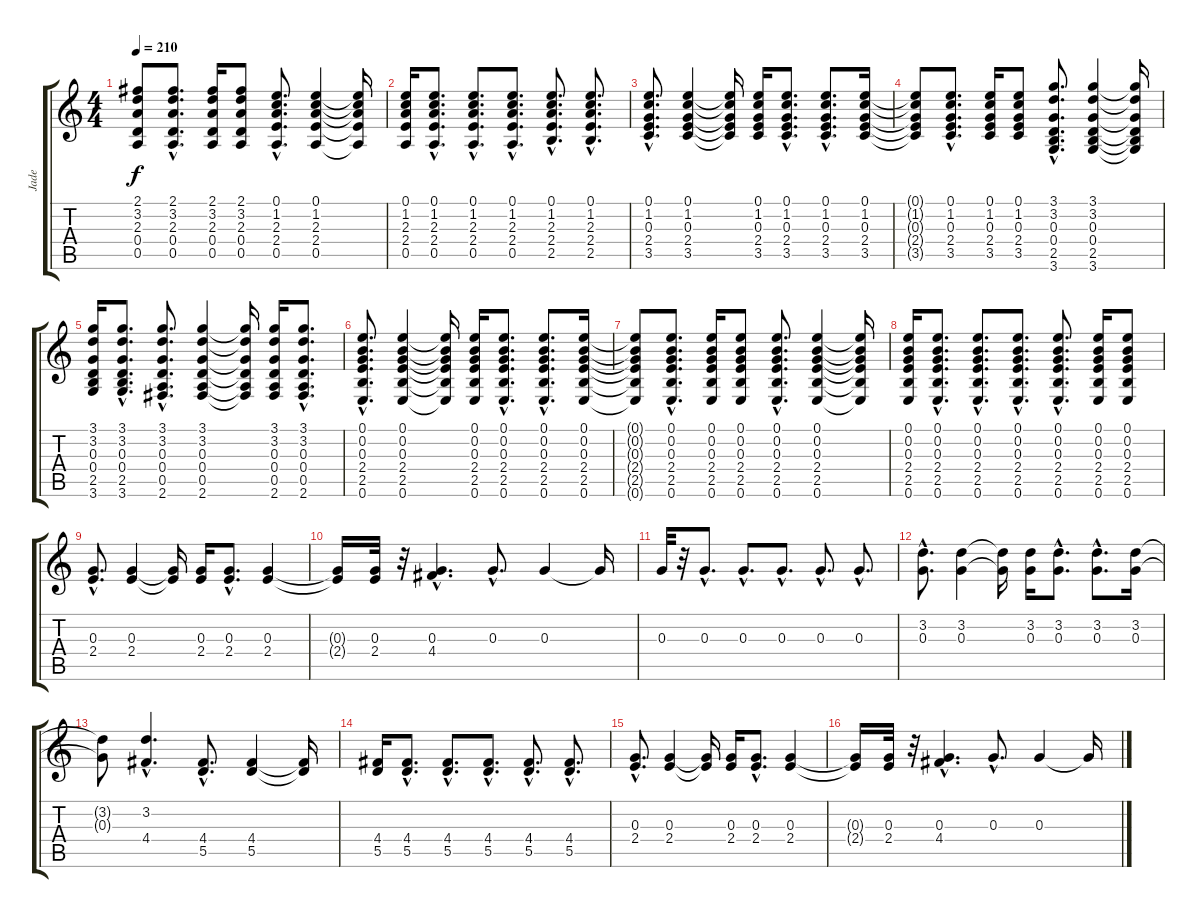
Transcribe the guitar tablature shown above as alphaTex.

\track ("Jade" "Jade") {instrument electricguitarclean}
\staff {score tabs}
\tuning (E4 B3 G3 D3 A2 E2) {hide}
\ts (4 4)
\tempo 210
\clef g2
\ks c
(2.1{t} 3.2{t} 2.3{t} 0.4{t} 0.5{t}).8{dy f} (2.1{hac} 3.2{hac} 2.3{hac} 0.4{hac} 0.5{hac}).8{d} (2.1 3.2 2.3 0.4 0.5).16 (2.1 3.2 2.3 0.4 0.5).8 (0.1{hac} 1.2{hac} 2.3{hac} 2.4{hac} 0.5{hac}).8{d} (0.1 1.2 2.3 2.4 0.5).4 (0.1{t} 1.2{t} 2.3{t} 2.4{t} 0.5{t}).16 |
(0.1 1.2 2.3 2.4 0.5).16 (0.1{hac} 1.2{hac} 2.3{hac} 2.4{hac} 0.5{hac}).8{d} (0.1{hac} 1.2{hac} 2.3{hac} 2.4{hac} 0.5{hac}).8{d} (0.1{hac} 1.2{hac} 2.3{hac} 2.4{hac} 0.5{hac}).8{d} (0.1{hac} 1.2{hac} 2.3{hac} 2.4{hac} 2.5{hac}).8{d} (0.1{hac} 1.2{hac} 2.3{hac} 2.4{hac} 2.5{hac}).8{d} |
(0.1{hac} 1.2{hac} 0.3{hac} 2.4{hac} 3.5{hac}).8{d} (0.1 1.2 0.3 2.4 3.5).4 (0.1{t} 1.2{t} 0.3{t} 2.4{t} 3.5{t}).16 (0.1 1.2 0.3 2.4 3.5).16 (0.1{hac} 1.2{hac} 0.3{hac} 2.4{hac} 3.5{hac}).8{d} (0.1{hac} 1.2{hac} 0.3{hac} 2.4{hac} 3.5{hac}).8{d} (0.1 1.2 0.3 2.4 3.5).16 |
(0.1{t} 1.2{t} 0.3{t} 2.4{t} 3.5{t}).8 (0.1{hac} 1.2{hac} 0.3{hac} 2.4{hac} 3.5{hac}).8{d} (0.1 1.2 0.3 2.4 3.5).16 (0.1 1.2 0.3 2.4 3.5).8 (3.1{hac} 3.2{hac} 0.3{hac} 0.4{hac} 2.5{hac} 3.6{hac}).8{d} (3.1 3.2 0.3 0.4 2.5 3.6).4 (3.1{t} 3.2{t} 0.3{t} 0.4{t} 2.5{t} 3.6{t}).16 |
(3.1 3.2 0.3 0.4 2.5 3.6).16 (3.1{hac} 3.2{hac} 0.3{hac} 0.4{hac} 2.5{hac} 3.6{hac}).8{d} (3.1{hac} 3.2{hac} 0.3{hac} 0.4{hac} 0.5{hac} 2.6{hac}).8{d} (3.1 3.2 0.3 0.4 0.5 2.6).4 (3.1{t} 3.2{t} 0.3{t} 0.4{t} 0.5{t} 2.6{t}).16 (3.1 3.2 0.3 0.4 0.5 2.6).16 (3.1{hac} 3.2{hac} 0.3{hac} 0.4{hac} 0.5{hac} 2.6{hac}).8{d} |
(0.1{hac} 0.2{hac} 0.3{hac} 2.4{hac} 2.5{hac} 0.6{hac}).8{d} (0.1 0.2 0.3 2.4 2.5 0.6).4 (0.1{t} 0.2{t} 0.3{t} 2.4{t} 2.5{t} 0.6{t}).16 (0.1 0.2 0.3 2.4 2.5 0.6).16 (0.1{hac} 0.2{hac} 0.3{hac} 2.4{hac} 2.5{hac} 0.6{hac}).8{d} (0.1{hac} 0.2{hac} 0.3{hac} 2.4{hac} 2.5{hac} 0.6{hac}).8{d} (0.1 0.2 0.3 2.4 2.5 0.6).16 |
(0.1{t} 0.2{t} 0.3{t} 2.4{t} 2.5{t} 0.6{t}).8 (0.1{hac} 0.2{hac} 0.3{hac} 2.4{hac} 2.5{hac} 0.6{hac}).8{d} (0.1 0.2 0.3 2.4 2.5 0.6).16 (0.1 0.2 0.3 2.4 2.5 0.6).8 (0.1{hac} 0.2{hac} 0.3{hac} 2.4{hac} 2.5{hac} 0.6{hac}).8{d} (0.1 0.2 0.3 2.4 2.5 0.6).4 (0.1{t} 0.2{t} 0.3{t} 2.4{t} 2.5{t} 0.6{t}).16 |
(0.1 0.2 0.3 2.4 2.5 0.6).16 (0.1{hac} 0.2{hac} 0.3{hac} 2.4{hac} 2.5{hac} 0.6{hac}).8{d} (0.1{hac} 0.2{hac} 0.3{hac} 2.4{hac} 2.5{hac} 0.6{hac}).8{d} (0.1{hac} 0.2{hac} 0.3{hac} 2.4{hac} 2.5{hac} 0.6{hac}).8{d} (0.1{hac} 0.2{hac} 0.3{hac} 2.4{hac} 2.5{hac} 0.6{hac}).8{d} (0.1 0.2 0.3 2.4 2.5 0.6).16 (0.1 0.2 0.3 2.4 2.5 0.6).8 |
(0.3{hac} 2.4{hac}).8{d instrument electricguitarmuted} (0.3 2.4).4 (0.3{t} 2.4{t}).16 (0.3 2.4).16 (0.3{hac} 2.4{hac}).8{d} (0.3 2.4).4 |
(0.3{t} 2.4{t}).16 (0.3 2.4).32 r.32 (0.3{hac} 4.4{hac}).4{d} 0.3{hac}.8{d} 0.3.4 0.3{t}.16 |
0.3.32 r.32 0.3{hac}.8{d} 0.3{hac}.8{d} 0.3{hac}.8{d} 0.3{hac}.8{d} 0.3{hac}.8{d} |
(3.2{hac} 0.3{hac}).8{d} (3.2 0.3).4 (3.2{t} 0.3{t}).16 (3.2 0.3).16 (3.2{hac} 0.3{hac}).8{d} (3.2{hac} 0.3{hac}).8{d} (3.2 0.3).16 |
(3.2{t} 0.3{t}).8 (3.2{hac} 4.4{hac}).4{d} (4.4{hac} 5.5{hac}).8{d} (4.4 5.5).4 (4.4{t} 5.5{t}).16 |
(4.4 5.5).16 (4.4{hac} 5.5{hac}).8{d} (4.4{hac} 5.5{hac}).8{d} (4.4{hac} 5.5{hac}).8{d} (4.4{hac} 5.5{hac}).8{d} (4.4{hac} 5.5{hac}).8{d} |
(0.3{hac} 2.4{hac}).8{d instrument electricguitarmuted} (0.3 2.4).4 (0.3{t} 2.4{t}).16 (0.3 2.4).16 (0.3{hac} 2.4{hac}).8{d} (0.3 2.4).4 |
(0.3{t} 2.4{t}).16 (0.3 2.4).32 r.32 (0.3{hac} 4.4{hac}).4{d} 0.3{hac}.8{d} 0.3.4 0.3{t}.16
